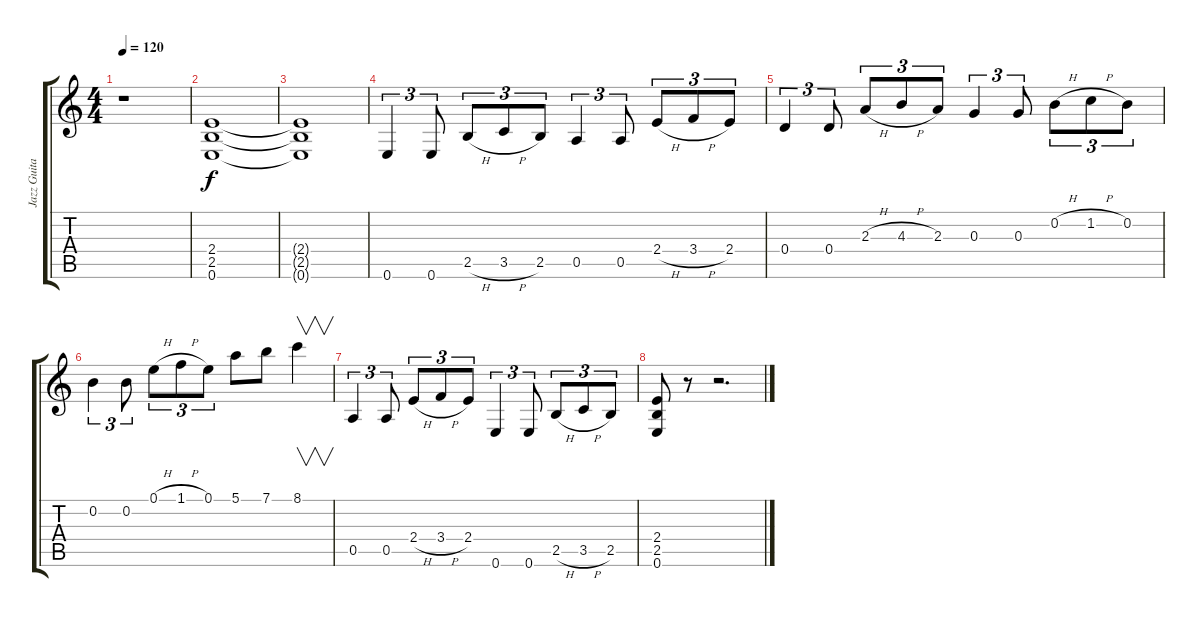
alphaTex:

\track ("Jazz Guitar" "Jazz Guita") {instrument electricguitarjazz}
\staff {score tabs}
\tuning (E4 B3 G3 D3 A2 E2) {hide}
\ts (4 4)
\tempo 120
\clef g2
\ks c
r.1{dy f} |
(2.4 2.5 0.6).1 |
(2.4{t} 2.5{t} 0.6{t}).1 |
0.6.4{tu (3 2)} 0.6.8{tu (3 2)} 2.5{h}.8{tu (3 2)} 3.5{h}.8{tu (3 2)} 2.5.8{tu (3 2)} 0.5.4{tu (3 2)} 0.5.8{tu (3 2)} 2.4{h}.8{tu (3 2)} 3.4{h}.8{tu (3 2)} 2.4.8{tu (3 2)} |
0.4.4{tu (3 2)} 0.4.8{tu (3 2)} 2.3{h}.8{tu (3 2)} 4.3{h}.8{tu (3 2)} 2.3.8{tu (3 2)} 0.3.4{tu (3 2)} 0.3.8{tu (3 2)} 0.2{h}.8{tu (3 2)} 1.2{h}.8{tu (3 2)} 0.2.8{tu (3 2)} |
0.2.4{tu (3 2)} 0.2.8{tu (3 2)} 0.1{h}.8{tu (3 2)} 1.1{h}.8{tu (3 2)} 0.1.8{tu (3 2)} 5.1.8 7.1.8 8.1.4{v} |
0.5.4{tu (3 2)} 0.5.8{tu (3 2)} 2.4{h}.8{tu (3 2)} 3.4{h}.8{tu (3 2)} 2.4.8{tu (3 2)} 0.6.4{tu (3 2)} 0.6.8{tu (3 2)} 2.5{h}.8{tu (3 2)} 3.5{h}.8{tu (3 2)} 2.5.8{tu (3 2)} |
(2.4 2.5 0.6).8 r.8 r.2{d}
